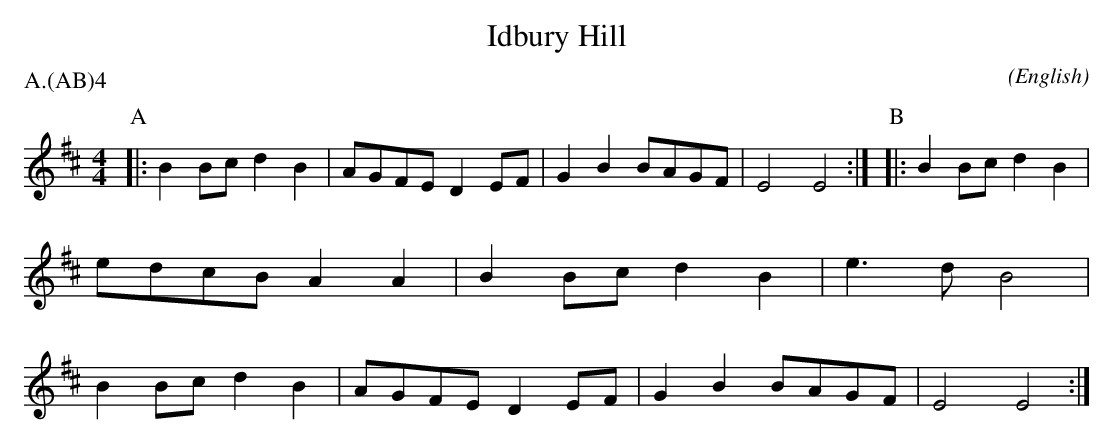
X:1
T:Idbury Hill
M:4/4
C:
O:English
P:A.(AB)4
L:1/8
K:EDor
P:A
|:B2 Bc d2 B2|AGFE D2 EF|G2 B2 BAGF|E4   E4:|\
P:B
|:B2 Bc d2 B2|edcB A2 A2|B2 Bc d2 B2|e3 d B4|\
B2 Bc d2 B2|AGFE D2 EF|G2 B2 BAGF|E4   E4:|
